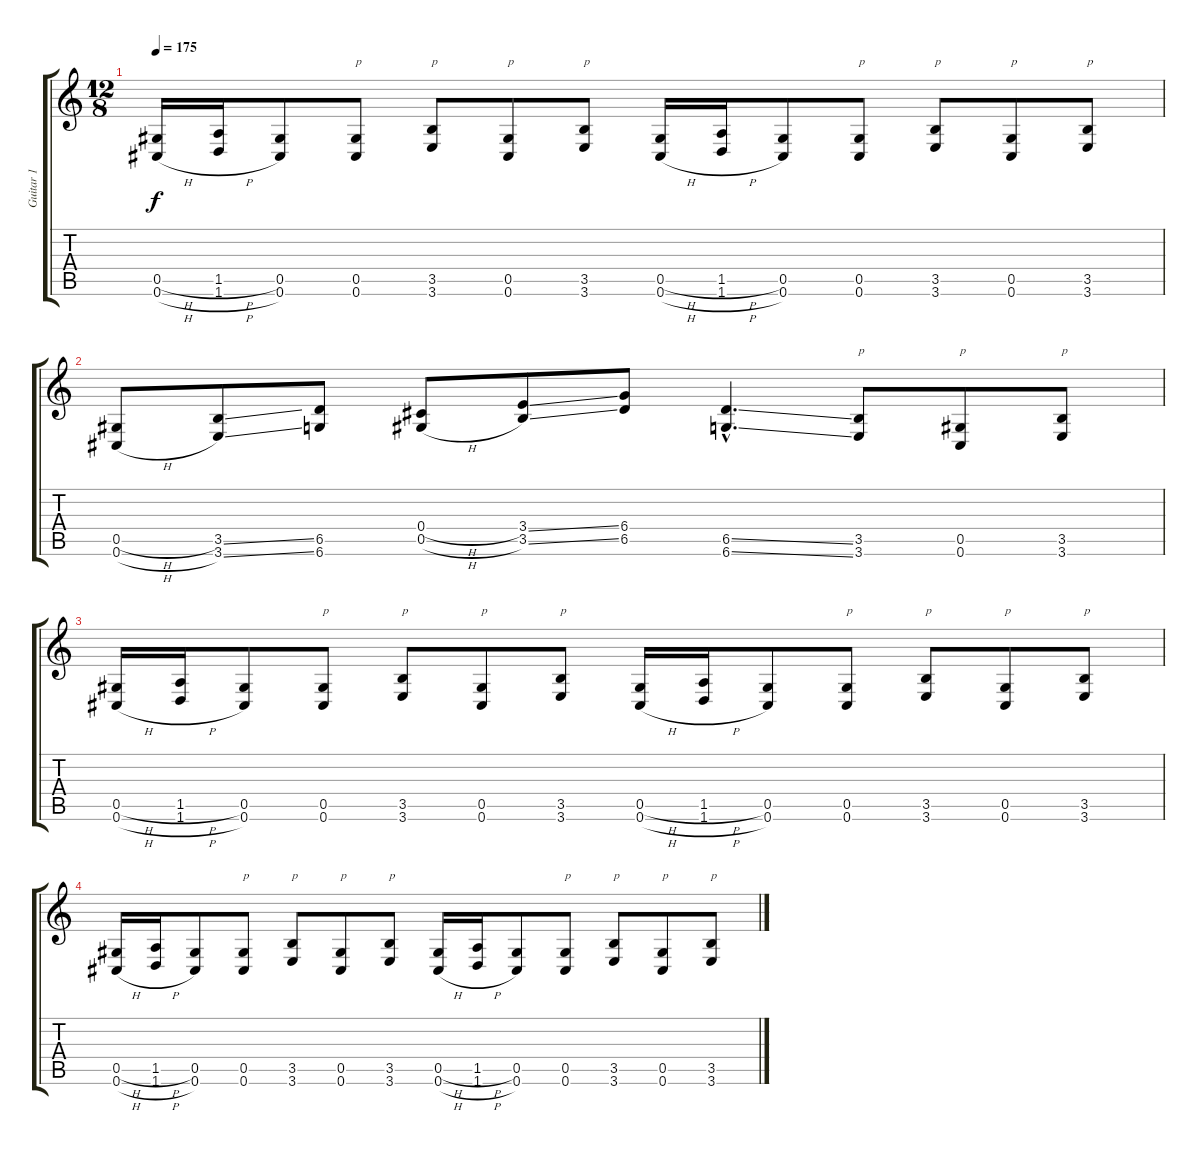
\track ("Guitar 1" "Guitar 1") {instrument distortionguitar}
\staff {score tabs}
\tuning (Eb4 Bb3 Gb3 Db3 Ab2 Db2) {hide}
\ts (12 8)
\tempo 175
\clef g2
\ks c
(0.5{h} 0.6{h}).16{dy f} (1.5{h} 1.6{h}).16 (0.5 0.6).8 (0.5 0.6).8{txt "p"} (3.5 3.6).8{txt "p"} (0.5 0.6).8{txt "p"} (3.5 3.6).8{txt "p"} (0.5{h} 0.6{h}).16 (1.5{h} 1.6{h}).16 (0.5 0.6).8 (0.5 0.6).8{txt "p"} (3.5 3.6).8{txt "p"} (0.5 0.6).8{txt "p"} (3.5 3.6).8{txt "p"} |
(0.5{h} 0.6{h}).8 (3.5{ss} 3.6{ss}).8 (6.5 6.6).8 (0.4{h} 0.5{h}).8 (3.4{ss} 3.5{ss}).8 (6.4 6.5).8 (6.5{ss hac} 6.6{ss hac}).4{d} (3.5 3.6).8{txt "p"} (0.5 0.6).8{txt "p"} (3.5 3.6).8{txt "p"} |
(0.5{h} 0.6{h}).16 (1.5{h} 1.6{h}).16 (0.5 0.6).8 (0.5 0.6).8{txt "p"} (3.5 3.6).8{txt "p"} (0.5 0.6).8{txt "p"} (3.5 3.6).8{txt "p"} (0.5{h} 0.6{h}).16 (1.5{h} 1.6{h}).16 (0.5 0.6).8 (0.5 0.6).8{txt "p"} (3.5 3.6).8{txt "p"} (0.5 0.6).8{txt "p"} (3.5 3.6).8{txt "p"} |
(0.5{h} 0.6{h}).16 (1.5{h} 1.6{h}).16 (0.5 0.6).8 (0.5 0.6).8{txt "p"} (3.5 3.6).8{txt "p"} (0.5 0.6).8{txt "p"} (3.5 3.6).8{txt "p"} (0.5{h} 0.6{h}).16 (1.5{h} 1.6{h}).16 (0.5 0.6).8 (0.5 0.6).8{txt "p"} (3.5 3.6).8{txt "p"} (0.5 0.6).8{txt "p"} (3.5 3.6).8{txt "p"}
